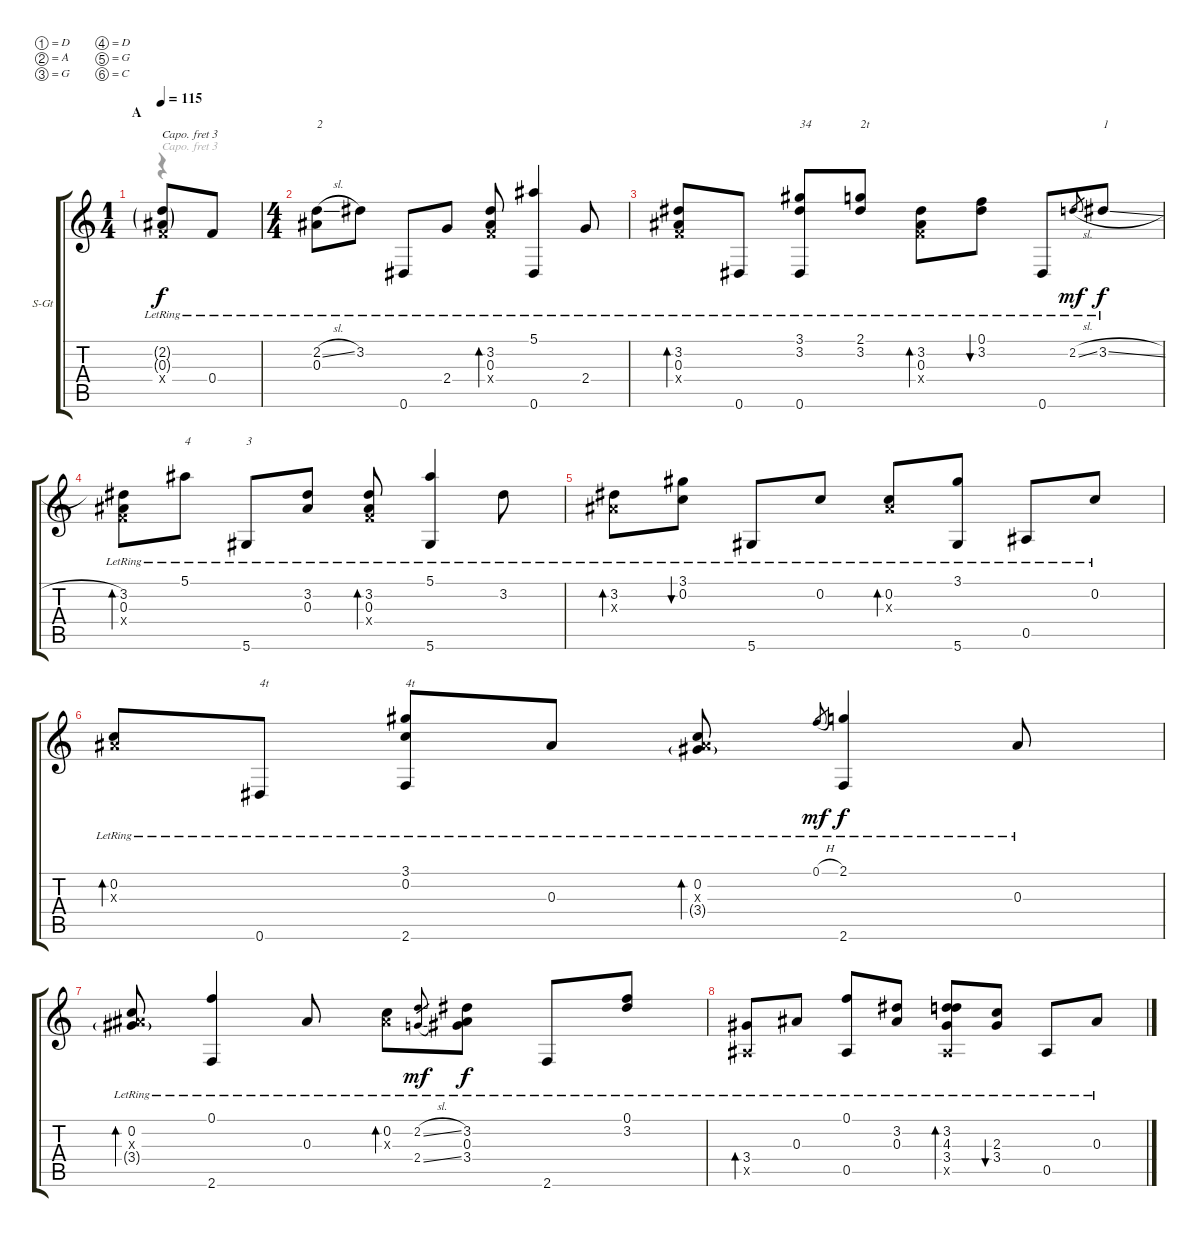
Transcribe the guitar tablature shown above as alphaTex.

\bracketExtendMode groupsimilarinstruments
\firstSystemTrackNameOrientation horizontal
\otherSystemsTrackNameOrientation horizontal
\track ("Track 1" "S-Gt") {instrument acousticguitarsteel}
\staff {score tabs}
\capo 3
\tuning (D4 A3 G3 D3 G2 C2)
\voice
\ts (1 4)
\beaming (8 2 2 2 2)
\section ("" "A")
\tempo 115
\clef g2
\ks c
(2.2{g lr} 0.3{g lr} 0.4{x}).8{dy f} 0.4{lr}.8 |
\ts (4 4)
\beaming (8 2 2 2 2)
(2.2{sl lr} 0.3{lr}).8{txt "2"} 3.2{lr}.8 0.6{lr}.8 2.4{lr}.8 (3.2{lr} 0.3{lr} 0.4{x}).8{bd 60} (5.1{lr} 0.6{lr}).4 2.4{lr}.8 |
(3.2{lr} 0.3{lr} 0.4{x}).8{bd 60} 0.6{lr}.8 (3.1{lr} 3.2{lr} 0.6{lr}).8{txt "34"} (2.1{lr} 3.2{lr}).8{txt "2t"} (3.2{lr} 0.3{lr} 0.4{x}).8{bd 60} (0.1{lr} 3.2{lr}).8{bu 60} 0.6{lr}.8 2.2{sl lr}.8{gr dy mf} 3.2{sl lr}.8{txt "1" dy f} |
(3.2{lr} 0.3{lr} 0.4{x}).8{bd 60} 5.1{lr}.8{txt "4"} 5.6{lr}.8{txt "3"} (3.2{lr} 0.3{lr}).8 (3.2{lr} 0.3{lr} 0.4{x}).8{bd 60} (5.1{lr} 5.6{lr}).4 3.2{lr}.8 |
(3.2{lr} 0.3{x}).8{bd 60} (3.1{lr} 0.2{lr}).8{bu 60} 5.6{lr}.8 0.2{lr}.8 (0.2{lr} 0.3{x}).8{bd 60} (3.1{lr} 5.6{lr}).8 0.5{lr}.8 0.2{lr}.8 |
(0.2{lr} 0.3{x}).8{bd 60} 0.6{lr}.8{txt "4t"} (3.1{lr} 0.2{lr} 2.6{lr}).8{txt "4t"} 0.3{lr}.8 (0.2{lr} 0.3{x} 3.4{g lr}).8{bd 60} 0.1{h lr}.8{gr dy mf} (2.1{lr} 2.6{lr}).4{dy f} 0.3{lr}.8 |
(0.2{lr} 0.3{x} 3.4{g lr}).8{bd 60} (0.1{lr} 2.6{lr}).4 0.3{lr}.8 (0.2{lr} 0.3{x}).8{bd 60} (2.2{sl lr} 2.4{sl lr}).8{gr dy mf} (3.2{lr} 0.3 3.4).8{dy f} 2.6{lr}.8 (0.1{lr} 3.2{lr}).8 |
(3.4{lr} 0.5{x}).8{bd 60} 0.3{lr}.8 (0.1{lr} 0.5{lr}).8 (3.2{lr} 0.3{lr}).8 (3.2{lr} 4.3{lr} 3.4{lr} 0.5{x}).8{bd 60} (2.3{lr} 3.4{lr}).8{bu 60} 0.5{lr}.8 0.3{lr}.8
\voice
\clef g2
\ottava regular
\simile none
\ks c
r.4{dy mf} |
|
|
|
|
|
|
